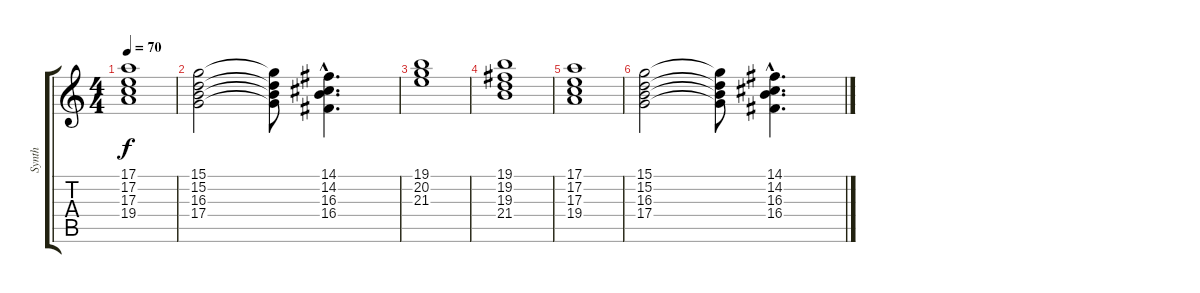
\track ("Synth" "Synth") {instrument stringensemble2}
\staff {score tabs}
\tuning (E4 B3 G3 D3 A2 E2) {hide}
\ts (4 4)
\tempo 70
\clef g2
\ks c
(17.1 17.2 17.3 19.4).1{dy f} |
(15.1 15.2 16.3 17.4).2 (15.1{t} 15.2{t} 16.3{t} 17.4{t}).8 (14.1{hac} 14.2{hac} 16.3{hac} 16.4{hac}).4{d} |
(19.1 20.2 21.3).1 |
(19.1 19.2 19.3 21.4).1 |
(17.1 17.2 17.3 19.4).1 |
(15.1 15.2 16.3 17.4).2 (15.1{t} 15.2{t} 16.3{t} 17.4{t}).8 (14.1{hac} 14.2{hac} 16.3{hac} 16.4{hac}).4{d}
